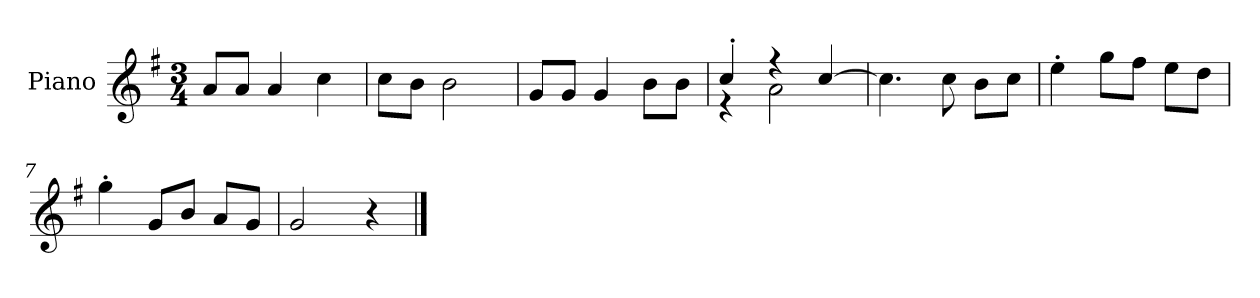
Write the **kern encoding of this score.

**kern
*part1
*staff1
*I"Piano
*I'P-no
*clefG2
*k[f#]
*M3/4
*MM177
=1
8a/L
8a/J
4a/
4cc\
=2
8cc\L
8b\J
2b\
=3
8g/L
8g/J
4g/
8b\L
8b\J
=4
*^
4cc'/	4r
4r	2a\
[4cc/	.
*v	*v
=5
4.cc\]
8cc\
8b\L
8cc\J
=6
4ee'\
8gg\L
8ff#\J
8ee\L
8dd\J
=7
4gg'\
8g/L
8b/J
8a/L
8g/J
=8
2g/
4r
==
*-
